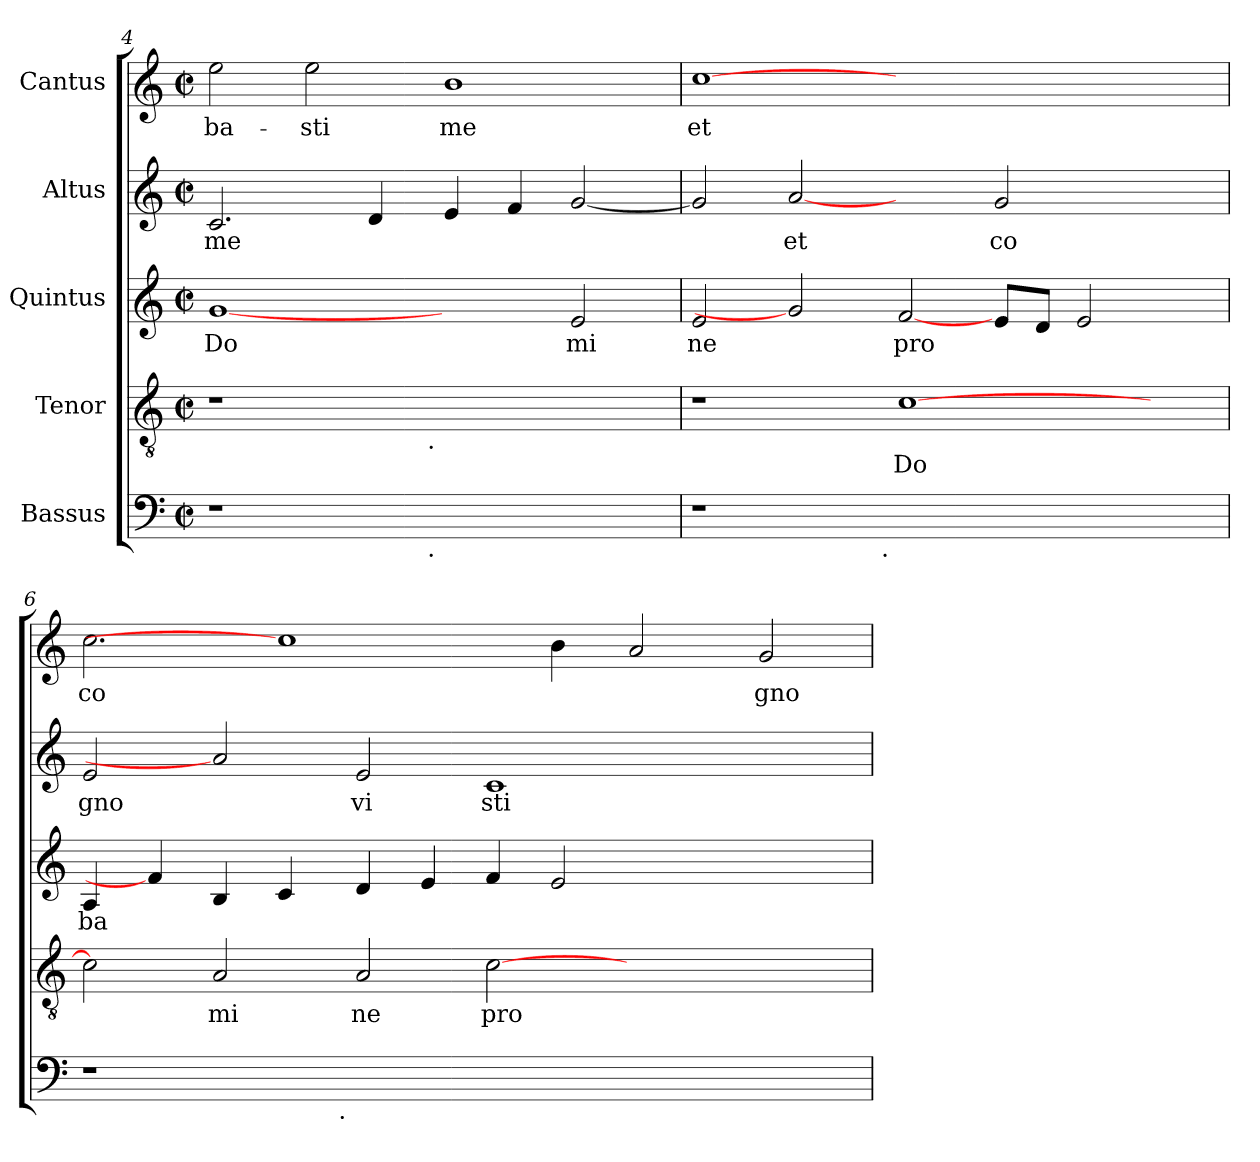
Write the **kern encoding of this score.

**kern	**kern	**text	**kern	**text	**kern	**text	**kern	**text
*part5	*part4	*part4	*part3	*part3	*part2	*part2	*part1	*part1
*staff5	*staff4	*staff4	*staff3	*staff3	*staff2	*staff2	*staff1	*staff1
*I"Bassus	*I"Tenor	*	*I"Quintus	*	*I"Altus	*	*I"Cantus	*
*clefF4	*clefGv2	*	*clefG2	*	*clefG2	*	*clefG2	*
*k[]	*k[]	*	*k[]	*	*k[]	*	*k[]	*
*C:	*C:	*	*C:	*	*C:	*	*C:	*
*M2/2	*M2/2	*	*M2/2	*	*M2/2	*	*M2/2	*
*met(c|)	*met(c|)	*	*met(c|)	*	*met(c|)	*	*met(c|)	*
=4	=4	=4	=4	=4	=4	=4	=4	=4
!	!	!	!	!LO:LY:b:cj	!	!LO:LY:b:cj	!	!LO:LY:b:cj
*^	*^	*	*	*	*	*	*	*
1r	2ryy	1r	2ryy	.	[1g	Do	2.c/	me	2ee\	-ba-
!	!	!	!	!	!	!	!	!	!	!LO:LY:b:cj
.	4...ryy	.	4...ryy	.	.	.	.	.	2ee\	-sti
!	!	!	!	!	!	!	!	!LO:LY:b:cj	!	!
.	.	.	.	.	.	.	4d/	.	.	.
!	!	!	!LO:TX:b:t=.	!	!	!	!	!	!	!
!	!LO:TX:b:t=.	!	!	!	!	!	!	!	!	!
.	1ryy	.	1ryy	.	.	.	.	.	.	.
!	!	!	!	!	!	!	!	!LO:LY:b:cj	!	!LO:LY:b:cj
1ryy	.	1ryy	.	.	2ryy	.	4e/	.	1b	me
!	!	!	!	!	!	!	!	!LO:LY:b:cj	!	!
.	.	.	.	.	.	.	4f/	.	.	.
!	!	!	!	!	!	!LO:LY:b:cj	!	!LO:LY:b:cj	!	!
.	.	.	.	.	2e/	mi	[<2g/	.	.	.
.	32ryy	.	32ryy	.	.	.	.	.	.	.
=5	=5	=5	=5	=5	=5	=5	=5	=5	=5	=5
!	!	!	!	!	!	!LO:LY:b:cj	!	!LO:LY:b:cj	!	!LO:LY:b:cj
*	*	*v	*v	*	*	*	*	*	*	*
1r	2ryy	1r	.	2e/	ne	2g/]	.	[1cc	et
!	!	!	!	!	!	!	!LO:LY:b:cj	!	!
.	4...ryy	.	.	2g]	.	[2a	et	.	.
!	!LO:TX:b:t=.	!	!	!	!	!	!	!	!
.	1ryy	.	.	.	.	.	.	.	.
!	!	!	!LO:LY:b:cj	!	!LO:LY:b:cj	!	!	!	!
1ryy	.	[<1c	Do-	[2f/	pro	2ryy	.	1ryy	.
!	!	!	!	!	!LO:LY:b:cj	!	!LO:LY:b:cj	!	!
.	.	.	.	8e/L	.	2g/	co	.	.
!	!	!	!	!	!LO:LY:b:cj	!	!	!	!
.	.	.	.	8d/J	.	.	.	.	.
!	!	!	!	!	!LO:LY:b:cj	!	!	!	!
.	.	.	.	2e/	.	.	.	.	.
.	4ryy	.	.	.	.	.	.	.	.
4ryy	.	4ryy	.	.	.	4ryy	.	4ryy	.
.	32ryy	.	.	.	.	.	.	.	.
!!LO:LB:g=z
=6	=6	=6	=6	=6	=6	=6	=6	=6	=6
!	!	!	!LO:LY:b:cj	!	!LO:LY:b:cj	!	!LO:LY:b:cj	!	!LO:LY:b:cj
1r	2ryy	2c\]	--	4A/	ba	2e/	gno	2.cc\	co
.	.	.	.	4f/]	.	.	.	.	.
!	!	!	!LO:LY:b:cj	!	!LO:LY:b:cj	!	!	!	!
.	4...ryy	2A/	-mi	4B/	.	2a]	.	.	.
!	!	!	!	!	!LO:LY:b:cj	!	!	!	!
.	.	.	.	4c/	.	.	.	1cc]	.
!	!LO:TX:b:t=.	!	!	!	!	!	!	!	!
.	1ryy	.	.	.	.	.	.	.	.
!	!	!	!LO:LY:b:cj	!	!LO:LY:b:cj	!	!LO:LY:b:cj	!	!
0ryy	.	2A/	ne	4d/	.	2e/	vi	.	.
!	!	!	!	!	!LO:LY:b:cj	!	!	!	!
.	.	.	.	4e/	.	.	.	.	.
!	!	!	!LO:LY:b:cj	!	!LO:LY:b:cj	!	!LO:LY:b:cj	!	!
.	.	[>2c\	pro	4f/	.	1c	sti	.	.
!	!	!	!	!	!LO:LY:b:cj	!	!	!	!LO:LY:b:cj
.	.	.	.	2e/	.	.	.	4b\	.
.	1ryy	.	.	.	.	.	.	.	.
!	!	!	!	!	!	!	!	!	!LO:LY:b:cj
.	.	1ryy	.	.	.	.	.	2a/	.
.	.	.	.	2.ryy	.	.	.	.	.
!	!	!	!	!	!	!	!	!	!LO:LY:b:cj
.	.	.	.	.	.	2ryy	.	2g/	gno
.	32ryy	.	.	.	.	.	.	.	.
*v	*v	*	*	*	*	*	*	*	*
=	=	=	=	=	=	=	=	=
*-	*-	*-	*-	*-	*-	*-	*-	*-
